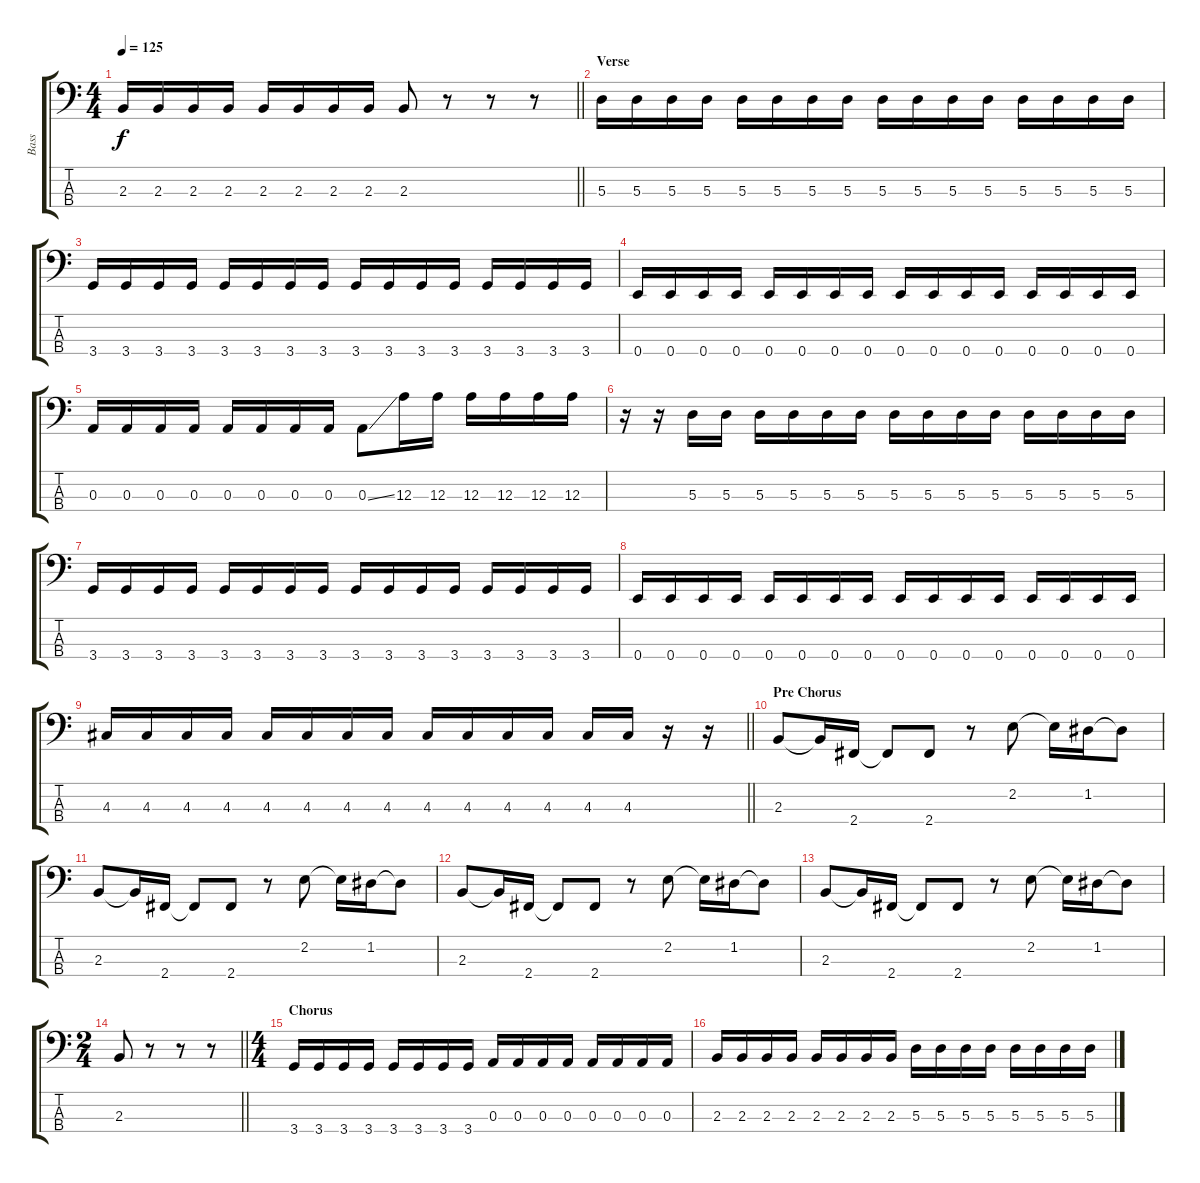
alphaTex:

\track ("Bass" "Bass") {instrument electricbassfinger}
\staff {score tabs}
\tuning (G2 D2 A1 E1) {hide}
\ts (4 4)
\tempo 125
\clef f4
\barLineRight lightlight
\ks c
2.3.16{dy f} 2.3.16 2.3.16 2.3.16 2.3.16 2.3.16 2.3.16 2.3.16 2.3.8 r.8 r.8 r.8 |
\section ("" "Verse")
5.3.16 5.3.16 5.3.16 5.3.16 5.3.16 5.3.16 5.3.16 5.3.16 5.3.16 5.3.16 5.3.16 5.3.16 5.3.16 5.3.16 5.3.16 5.3.16 |
3.4.16 3.4.16 3.4.16 3.4.16 3.4.16 3.4.16 3.4.16 3.4.16 3.4.16 3.4.16 3.4.16 3.4.16 3.4.16 3.4.16 3.4.16 3.4.16 |
0.4.16 0.4.16 0.4.16 0.4.16 0.4.16 0.4.16 0.4.16 0.4.16 0.4.16 0.4.16 0.4.16 0.4.16 0.4.16 0.4.16 0.4.16 0.4.16 |
0.3.16 0.3.16 0.3.16 0.3.16 0.3.16 0.3.16 0.3.16 0.3.16 0.3{ss}.8 12.3.16 12.3.16 12.3.16 12.3.16 12.3.16 12.3.16 |
r.16 r.16 5.3.16 5.3.16 5.3.16 5.3.16 5.3.16 5.3.16 5.3.16 5.3.16 5.3.16 5.3.16 5.3.16 5.3.16 5.3.16 5.3.16 |
3.4.16 3.4.16 3.4.16 3.4.16 3.4.16 3.4.16 3.4.16 3.4.16 3.4.16 3.4.16 3.4.16 3.4.16 3.4.16 3.4.16 3.4.16 3.4.16 |
0.4.16 0.4.16 0.4.16 0.4.16 0.4.16 0.4.16 0.4.16 0.4.16 0.4.16 0.4.16 0.4.16 0.4.16 0.4.16 0.4.16 0.4.16 0.4.16 |
\barLineRight lightlight
4.3.16 4.3.16 4.3.16 4.3.16 4.3.16 4.3.16 4.3.16 4.3.16 4.3.16 4.3.16 4.3.16 4.3.16 4.3.16 4.3.16 r.16 r.16 |
\section ("" "Pre Chorus")
2.3.8 2.3{t}.16 2.4.16 2.4{t}.8 2.4.8 r.8 2.2.8 2.2{t}.16 1.2.16 1.2{t}.8 |
2.3.8 2.3{t}.16 2.4.16 2.4{t}.8 2.4.8 r.8 2.2.8 2.2{t}.16 1.2.16 1.2{t}.8 |
2.3.8 2.3{t}.16 2.4.16 2.4{t}.8 2.4.8 r.8 2.2.8 2.2{t}.16 1.2.16 1.2{t}.8 |
2.3.8 2.3{t}.16 2.4.16 2.4{t}.8 2.4.8 r.8 2.2.8 2.2{t}.16 1.2.16 1.2{t}.8 |
\ts (2 4)
\barLineRight lightlight
2.3.8 r.8 r.8 r.8 |
\ts (4 4)
\section ("" "Chorus")
3.4.16 3.4.16 3.4.16 3.4.16 3.4.16 3.4.16 3.4.16 3.4.16 0.3.16 0.3.16 0.3.16 0.3.16 0.3.16 0.3.16 0.3.16 0.3.16 |
2.3.16 2.3.16 2.3.16 2.3.16 2.3.16 2.3.16 2.3.16 2.3.16 5.3.16 5.3.16 5.3.16 5.3.16 5.3.16 5.3.16 5.3.16 5.3.16
